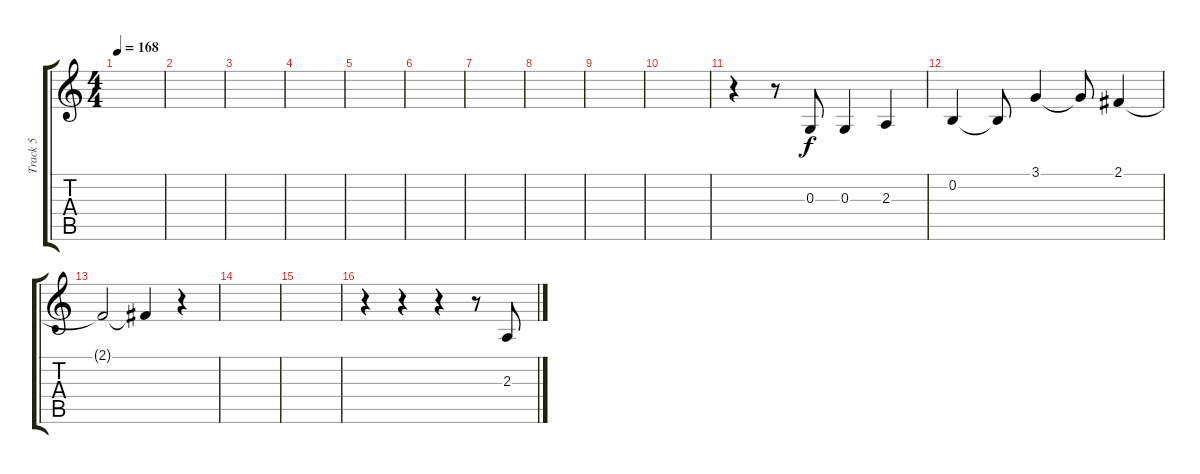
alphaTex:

\track ("Track 5" "Track 5") {instrument oboe}
\staff {score tabs}
\tuning (E4 B3 G3 D3 A2 E2) {hide}
\ts (4 4)
\tempo 168
\clef g2
\ks c
|
|
|
|
|
|
|
|
|
|
r.4 r.8 0.3.8 0.3.4 2.3.4 |
0.2.4 0.2{t}.8 3.1.4 3.1{t}.8 2.1.4 |
2.1{t}.2 2.1{t}.4 r.4 |
|
|
r.4 r.4 r.4 r.8 2.3.8
